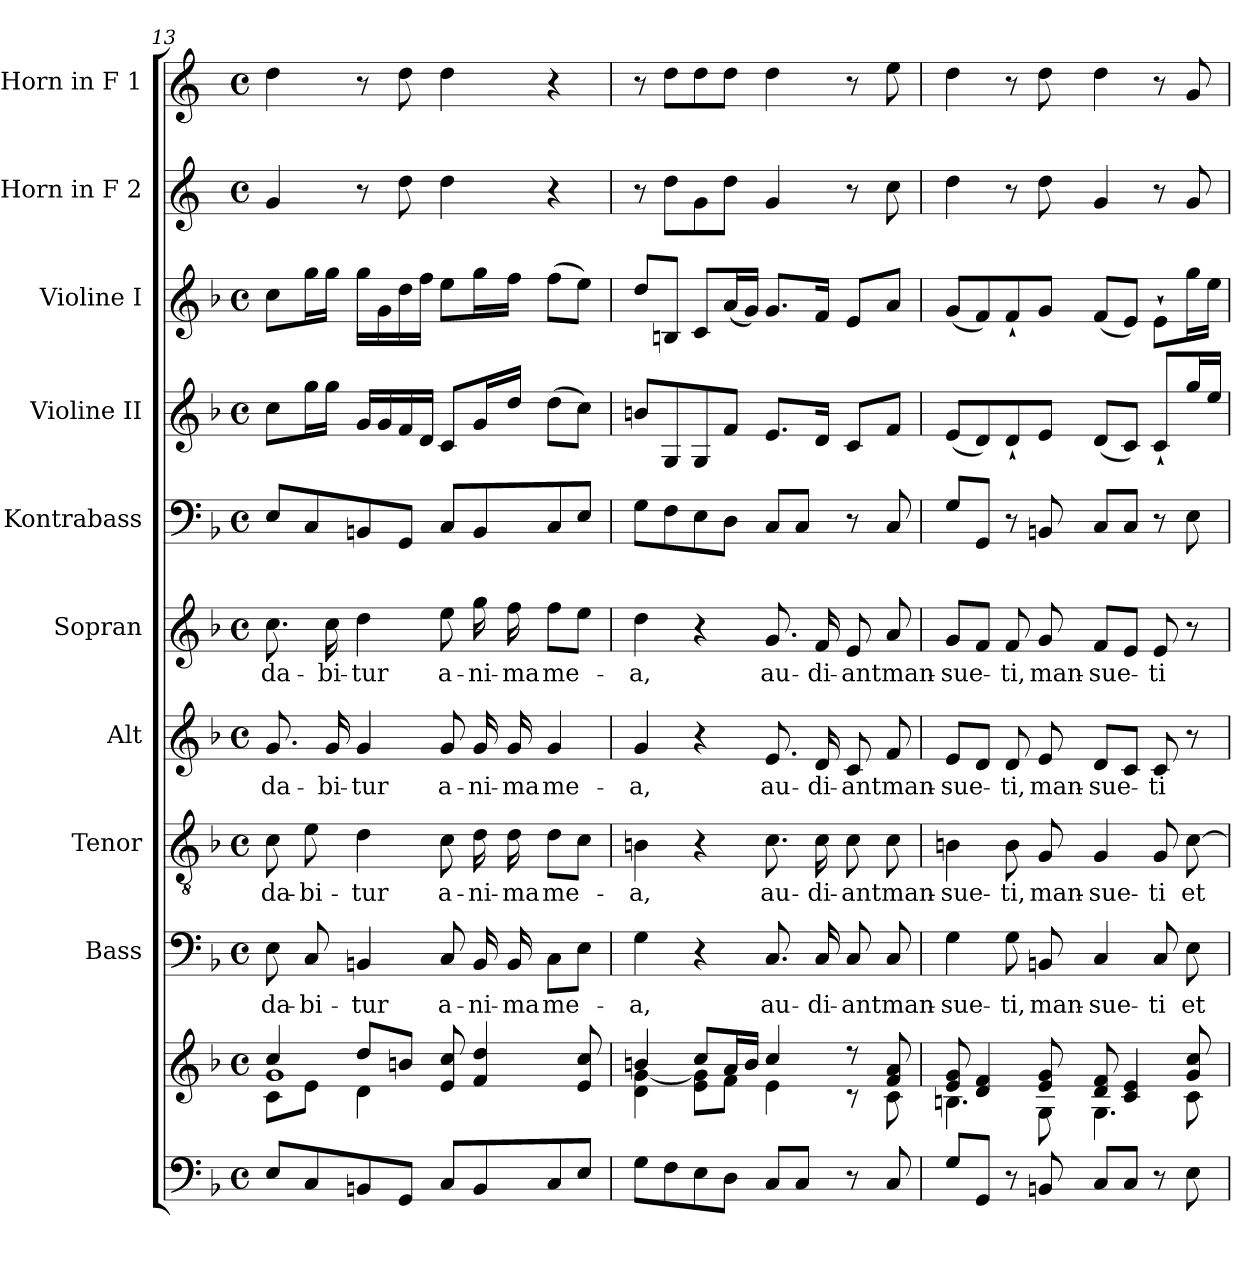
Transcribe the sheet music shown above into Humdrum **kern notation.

**kern	**kern	**kern	**text	**kern	**text	**kern	**text	**kern	**text	**kern	**kern	**kern	**kern	**kern
*part10	*part10	*part9	*part9	*part8	*part8	*part7	*part7	*part6	*part6	*part5	*part4	*part3	*part2	*part1
*staff11	*staff10	*staff9	*staff9	*staff8	*staff8	*staff7	*staff7	*staff6	*staff6	*staff5	*staff4	*staff3	*staff2	*staff1
*	*	*I"Bass	*	*I"Tenor	*	*I"Alt	*	*I"Sopran	*	*I"Kontrabass	*I"Violine II	*I"Violine I	*I"Horn in F 2	*I"Horn in F 1
*	*	*I'B.	*	*I'T.	*	*I'A.	*	*I'S.	*	*I'Kb.	*I'Vl. II	*I'Vl. I	*	*
!!LO:PB:g=z
*clefF4	*clefG2	*clefF4	*	*clefGv2	*	*clefG2	*	*clefG2	*	*clefF4	*clefG2	*clefG2	*clefG2	*clefG2
*	*	*	*	*	*	*	*	*	*	*ITrd7c12	*	*	*ITrd4c7	*ITrd4c7
*k[b-]	*k[b-]	*k[b-]	*	*k[b-]	*	*k[b-]	*	*k[b-]	*	*k[b-]	*k[b-]	*k[b-]	*k[b-]	*k[b-]
*F:	*F:	*F:	*	*F:	*	*F:	*	*F:	*	*F:	*F:	*F:	*F:	*F:
*M4/4	*M4/4	*M4/4	*	*M4/4	*	*M4/4	*	*M4/4	*	*M4/4	*M4/4	*M4/4	*M4/4	*M4/4
*met(c)	*met(c)	*met(c)	*	*met(c)	*	*met(c)	*	*met(c)	*	*met(c)	*met(c)	*met(c)	*met(c)	*met(c)
=13	=13	=13	=13	=13	=13	=13	=13	=13	=13	=13	=13	=13	=13	=13
*	*^	*	*	*	*	*	*	*	*	*	*	*	*	*
*	*	*^	*	*	*	*	*	*	*	*	*	*	*	*	*
!	!	!	!	!	!LO:LY:b	!	!LO:LY:b	!	!LO:LY:b	!	!LO:LY:b	!	!	!	!	!
8E/L	4cc/	8c\L	1g	8E\	-da-	8c\	-da-	8.g/	-da-	8.cc\	-da-	8EE/L	8cc\L	8cc\L	4c/	4g\
!	!	!	!	!	!LO:LY:b	!	!LO:LY:b	!	!	!	!	!	!	!	!	!
8C/	.	8e\J	.	8C/	-bi-	8e\	-bi-	.	.	.	.	8CC/	16gg\L	16gg\L	.	.
!	!	!	!	!	!	!	!	!	!LO:LY:b	!	!LO:LY:b	!	!	!	!	!
.	.	.	.	.	.	.	.	16g/	-bi-	16cc\	-bi-	.	16gg\JJ	16gg\JJ	.	.
!	!	!	!	!	!LO:LY:b	!	!LO:LY:b	!	!LO:LY:b	!	!LO:LY:b	!	!	!	!	!
8BBn/	8dd/L	4d\	.	4BBn/	-tur	4d\	-tur	4g/	-tur	4dd\	-tur	8BBBn/	16g/LL	16gg\LL	8r	8r
.	.	.	.	.	.	.	.	.	.	.	.	.	16g/	16g\	.	.
8GG/J	8bn/J	.	.	.	.	.	.	.	.	.	.	8GGG/J	16f/	16dd\	8g\	8g\
.	.	.	.	.	.	.	.	.	.	.	.	.	16d/JJ	16ff\JJ	.	.
!	!	!	!	!	!LO:LY:b	!	!LO:LY:b	!	!LO:LY:b	!	!LO:LY:b	!	!	!	!	!
8C/L	8e/ 8cc/	2ryy	.	8C/	a-	8c\	a-	8g/	a-	8ee\	a-	8CC/L	8c/L	8ee\L	4g\	4g\
!	!	!	!	!	!LO:LY:b	!	!LO:LY:b	!	!LO:LY:b	!	!LO:LY:b	!	!	!	!	!
8BB/	4f/ 4dd/	.	.	16BB/	-ni-	16d\	-ni-	16g/	-ni-	16gg\	-ni-	8BBB/	16g/L	16gg\L	.	.
!	!	!	!	!	!LO:LY:b	!	!LO:LY:b	!	!LO:LY:b	!	!LO:LY:b	!	!	!	!	!
.	.	.	.	16BB/	-ma	16d\	-ma	16g/	-ma	16ff\	-ma	.	16dd/JJ	16ff\JJ	.	.
!	!	!	!	!	!LO:LY:b	!	!LO:LY:b	!	!LO:LY:b	!	!LO:LY:b	!	!	!	!	!
8C/	.	.	.	8C\L	me-	8d\L	me-	4g/	me-	8ff\L	me-	8CC/	(>8dd\L	(>8ff\L	4r	4r
8E/J	8e/ 8cc/	.	.	8E\J	.	8c\J	.	.	.	8ee\J	.	8EE/J	8cc\J)	8ee\J)	.	.
*	*	*v	*v	*	*	*	*	*	*	*	*	*	*	*	*	*
=14	=14	=14	=14	=14	=14	=14	=14	=14	=14	=14	=14	=14	=14	=14	=14
!	!	!	!	!LO:LY:b	!	!LO:LY:b	!	!LO:LY:b	!	!LO:LY:b	!	!	!	!	!
8G\L	4bn/	4d\ [<4g\	4G\	-a,	4Bn\	-a,	4g/	-a,	4dd\	-a,	8GG\L	8bn/L	8dd/L	8r	8r
8F\	.	.	.	.	.	.	.	.	.	.	8FF\	8G/	8Bn/J	8g\L	8g\L
8E\	8cc/L	8e\ 8g\]L	4r	.	4r	.	4r	.	4r	.	8EE\	8G/	8c/L	8c\	8g\
8D\J	16a/L	8f\J	.	.	.	.	.	.	.	.	8DD\J	8f/J	(<16a/L	8g\J	8g\J
.	16b/JJ	.	.	.	.	.	.	.	.	.	.	.	16g/JJ)	.	.
!	!	!	!	!LO:LY:b	!	!LO:LY:b	!	!LO:LY:b	!	!LO:LY:b	!	!	!	!	!
8C/L	4cc/	4e\	8.C/	au-	8.c\	au-	8.e/	au-	8.g/	au-	8CC/L	8.e/L	8.g/L	4c/	4g\
8C/J	.	.	.	.	.	.	.	.	.	.	8CC/J	.	.	.	.
!	!	!	!	!LO:LY:b	!	!LO:LY:b	!	!LO:LY:b	!	!LO:LY:b	!	!	!	!	!
.	.	.	16C/	-di-	16c\	-di-	16d/	-di-	16f/	-di-	.	16d/Jk	16f/Jk	.	.
!	!	!	!	!LO:LY:b	!	!LO:LY:b	!	!LO:LY:b	!	!LO:LY:b	!	!	!	!	!
8r	8r	8r	8C/	-ant	8c\	-ant	8c/	-ant	8e/	-ant	8r	8c/L	8e/L	8r	8r
!	!	!	!	!LO:LY:b	!	!LO:LY:b	!	!LO:LY:b	!	!LO:LY:b	!	!	!	!	!
8C/	8f/ 8a/	8c\	8C/	man-	8c\	man-	8f/	man-	8a/	man-	8CC/	8f/J	8a/J	8f\	8a\
=15	=15	=15	=15	=15	=15	=15	=15	=15	=15	=15	=15	=15	=15	=15	=15
!	!	!	!	!LO:LY:b	!	!LO:LY:b	!	!LO:LY:b	!	!LO:LY:b	!	!	!	!	!
8G/L	8e/ 8g/	4.Bn\	4G\	-sue-	4Bn\	-sue-	8e/L	-sue-	8g/L	-sue-	8GG/L	(<8e/L	(<8g/L	4g\	4g\
8GG/J	4d/ 4f/	.	.	.	.	.	8d/J	.	8f/J	.	8GGG/J	8d/)	8f/)	.	.
!	!	!	!	!LO:LY:b	!	!LO:LY:b	!	!LO:LY:b	!	!LO:LY:b	!	!	!	!	!
8r	.	.	8G\	-ti,	8B\	-ti,	8d/	-ti,	8f/	-ti,	8r	8d`</	8f`</	8r	8r
!	!	!	!	!LO:LY:b	!	!LO:LY:b	!	!LO:LY:b	!	!LO:LY:b	!	!	!	!	!
8BBn/	8e/ 8g/	8G\	8BBn/	man-	8G/	man-	8e/	man-	8g/	man-	8BBBn/	8e/J	8g/J	8g\	8g\
!	!	!	!	!LO:LY:b	!	!LO:LY:b	!	!LO:LY:b	!	!LO:LY:b	!	!	!	!	!
8C/L	8d/ 8f/	4.G\	4C/	-sue-	4G/	-sue-	8d/L	-sue-	8f/L	-sue-	8CC/L	(<8d/L	(<8f/L	4c/	4g\
8C/J	4c/ 4e/	.	.	.	.	.	8c/J	.	8e/J	.	8CC/J	8c/J)	8e/J)	.	.
!	!	!	!	!LO:LY:b	!	!LO:LY:b	!	!LO:LY:b	!	!LO:LY:b	!	!	!	!	!
8r	.	.	8C/	-ti	8G/	-ti	8c/	-ti	8e/	-ti	8r	8c`</L	8e`>\L	8r	8r
!	!	!	!	!LO:LY:b	!	!LO:LY:b	!	!	!	!	!	!	!	!	!
8E\	8g/ 8cc/	8c\	8E\	et	[8c\	et	8r	.	8r	.	8EE\	16gg/L	16gg\L	8c/	8c/
.	.	.	.	.	.	.	.	.	.	.	.	16ee/JJ	16ee\JJ	.	.
*	*v	*v	*	*	*	*	*	*	*	*	*	*	*	*	*
=	=	=	=	=	=	=	=	=	=	=	=	=	=	=
*-	*-	*-	*-	*-	*-	*-	*-	*-	*-	*-	*-	*-	*-	*-
